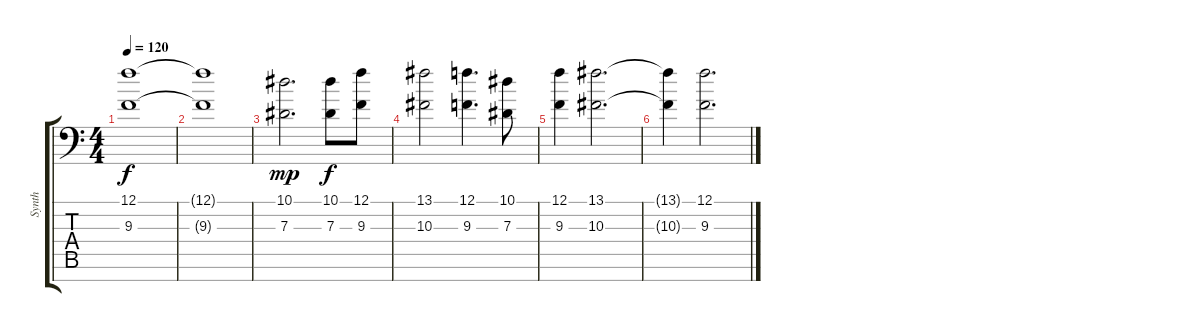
\track ("Synth" "Synth") {instrument pad7halo}
\staff {score tabs}
\tuning (F4 C4 Ab3 Eb3 Bb2 F2 Bb1) {hide}
\ts (4 4)
\tempo 120
\clef f4
\ks c
(12.1 9.3).1{dy f} |
(12.1{t} 9.3{t}).1 |
(10.1 7.3).2{d dy mp} (10.1 7.3).8{dy f} (12.1 9.3).8 |
(13.1 10.3).2 (12.1 9.3).4{d} (10.1 7.3).8 |
(12.1 9.3).4 (13.1 10.3).2{d} |
(13.1{t} 10.3{t}).4 (12.1 9.3).2{d}
